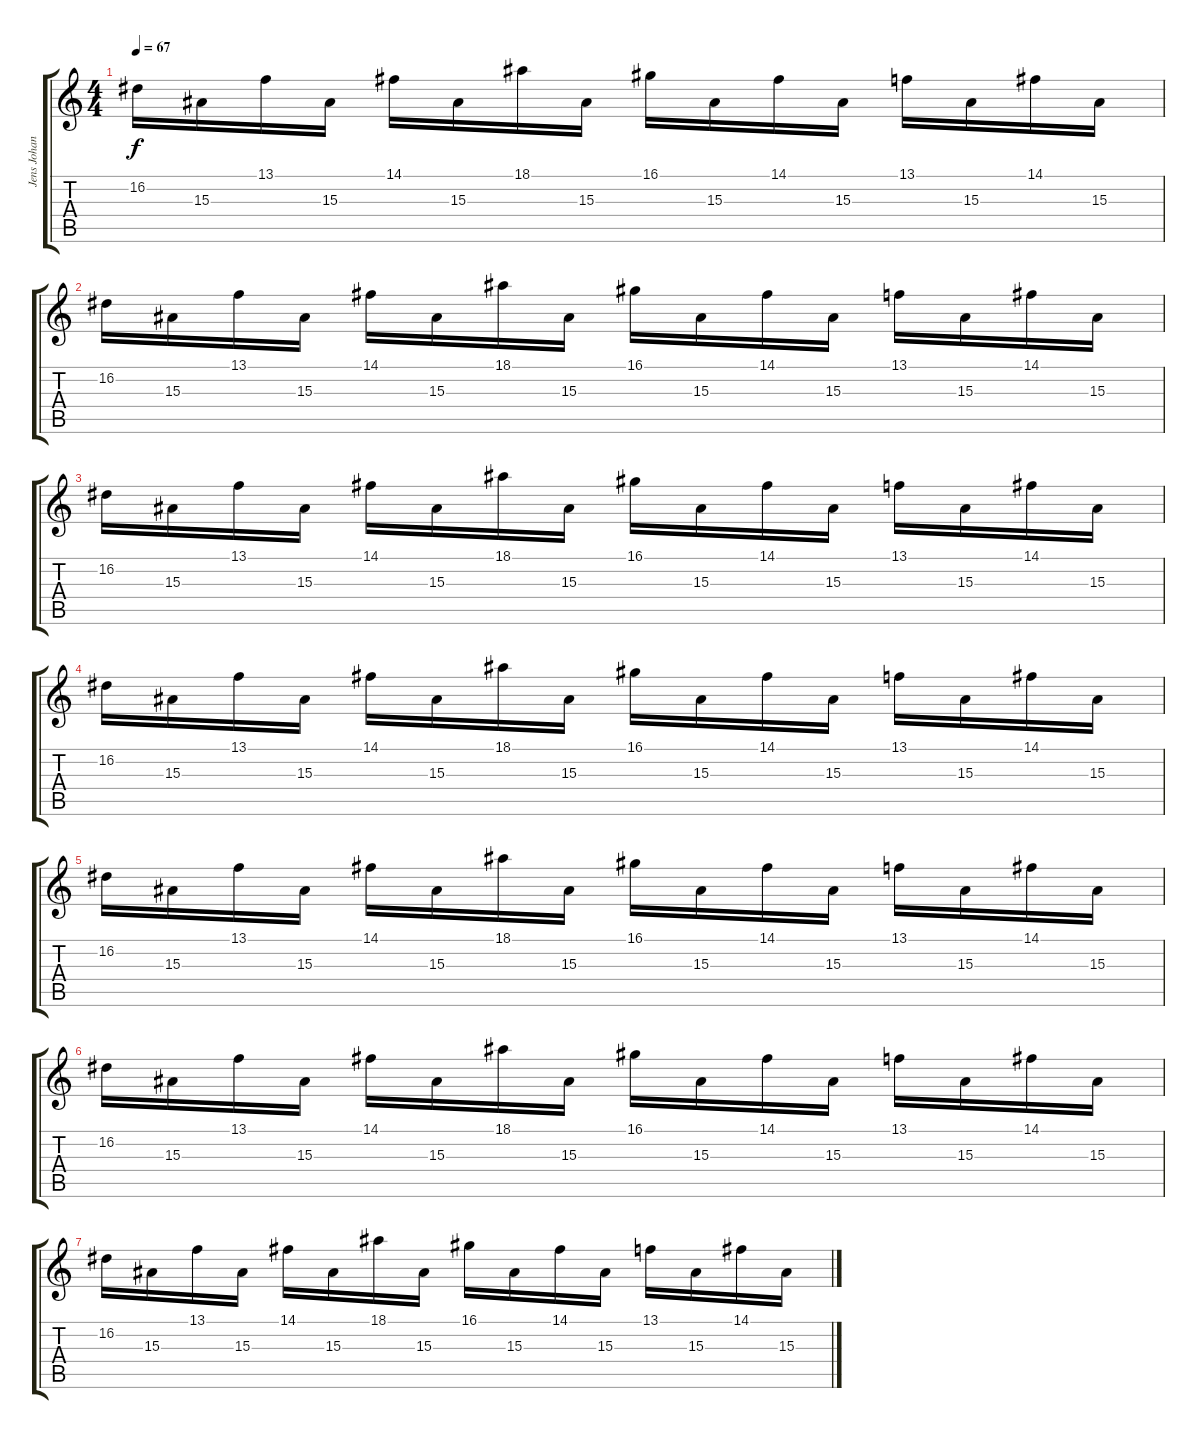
\track ("Jens Johansson" "Jens Johan") {instrument fx4atmosphere}
\staff {score tabs}
\tuning (E4 B3 G3 D3 A2 E2) {hide}
\ts (4 4)
\tempo 67
\clef g2
\ks c
16.2.16{dy f} 15.3.16 13.1.16 15.3.16 14.1.16 15.3.16 18.1.16 15.3.16 16.1.16 15.3.16 14.1.16 15.3.16 13.1.16 15.3.16 14.1.16 15.3.16 |
16.2.16 15.3.16 13.1.16 15.3.16 14.1.16 15.3.16 18.1.16 15.3.16 16.1.16 15.3.16 14.1.16 15.3.16 13.1.16 15.3.16 14.1.16 15.3.16 |
16.2.16 15.3.16 13.1.16 15.3.16 14.1.16 15.3.16 18.1.16 15.3.16 16.1.16 15.3.16 14.1.16 15.3.16 13.1.16 15.3.16 14.1.16 15.3.16 |
16.2.16 15.3.16 13.1.16 15.3.16 14.1.16 15.3.16 18.1.16 15.3.16 16.1.16 15.3.16 14.1.16 15.3.16 13.1.16 15.3.16 14.1.16 15.3.16 |
16.2.16 15.3.16 13.1.16 15.3.16 14.1.16 15.3.16 18.1.16 15.3.16 16.1.16 15.3.16 14.1.16 15.3.16 13.1.16 15.3.16 14.1.16 15.3.16 |
16.2.16 15.3.16 13.1.16 15.3.16 14.1.16 15.3.16 18.1.16 15.3.16 16.1.16 15.3.16 14.1.16 15.3.16 13.1.16 15.3.16 14.1.16 15.3.16 |
16.2.16 15.3.16 13.1.16 15.3.16 14.1.16 15.3.16 18.1.16 15.3.16 16.1.16 15.3.16 14.1.16 15.3.16 13.1.16 15.3.16 14.1.16 15.3.16
